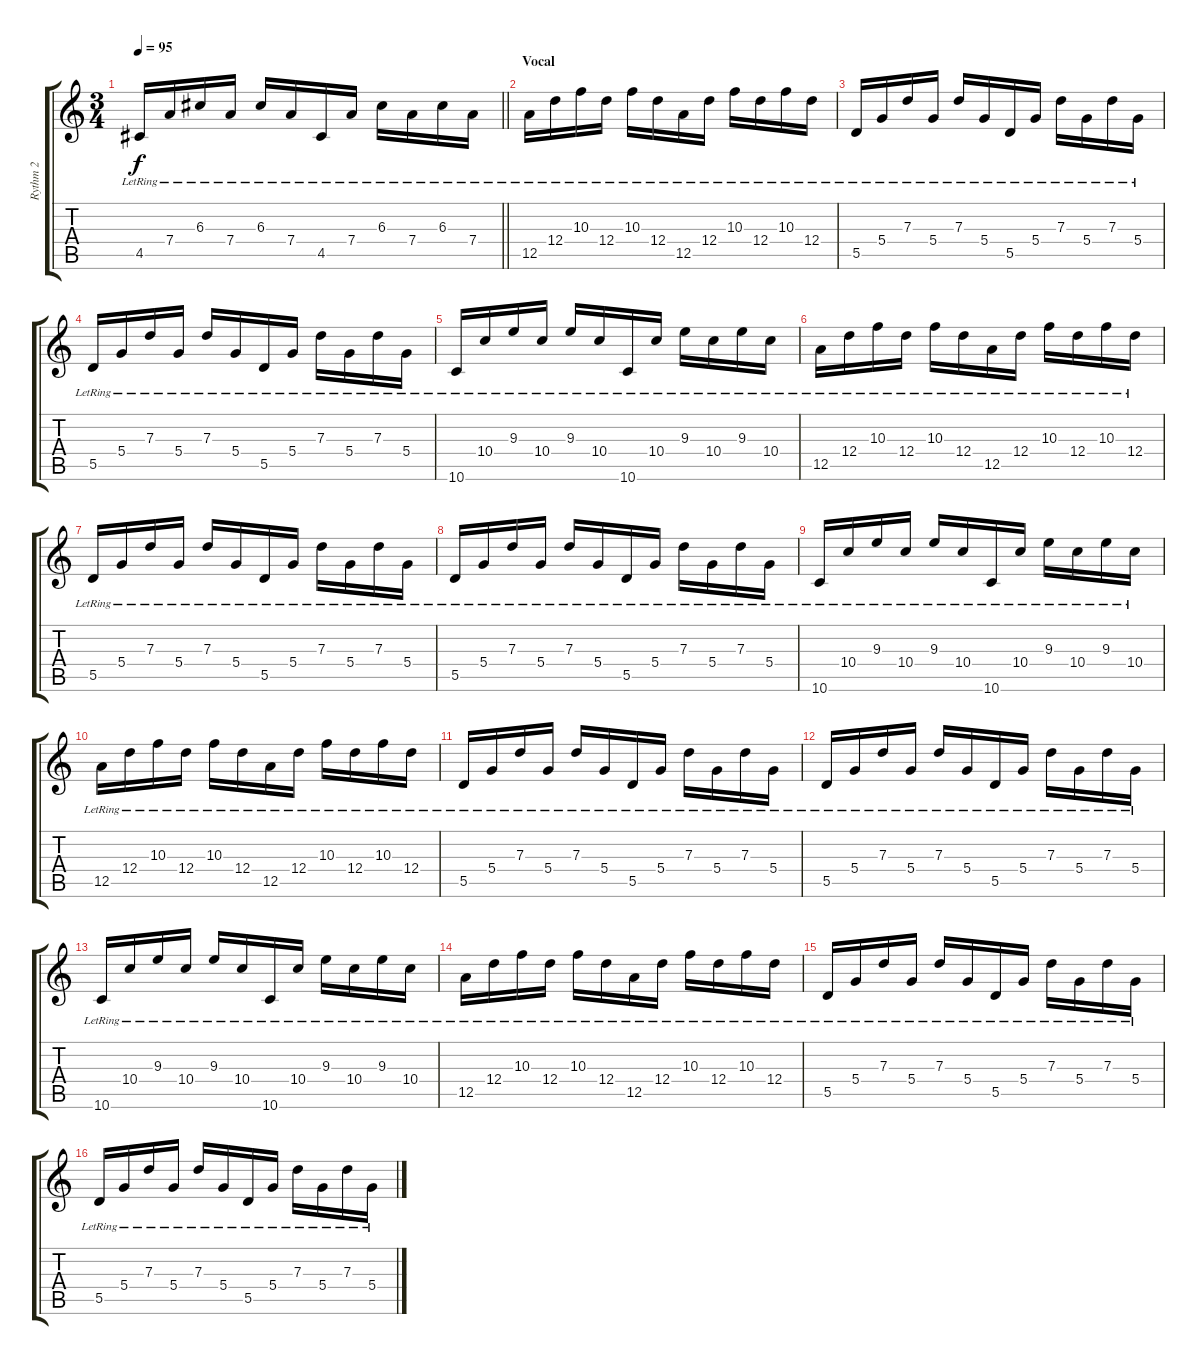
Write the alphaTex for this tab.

\track ("Rythm 2" "Rythm 2") {instrument distortionguitar}
\staff {score tabs}
\tuning (E4 B3 G3 D3 A2 D2) {hide}
\ts (3 4)
\tempo 95
\clef g2
\barLineRight lightlight
\ks c
4.5{lr}.16{dy f} 7.4{lr}.16 6.3{lr}.16 7.4{lr}.16 6.3{lr}.16 7.4{lr}.16 4.5{lr}.16 7.4{lr}.16 6.3{lr}.16 7.4{lr}.16 6.3{lr}.16 7.4{lr}.16 |
\section ("" "Vocal")
12.5{lr}.16 12.4{lr}.16 10.3{lr}.16 12.4{lr}.16 10.3{lr}.16 12.4{lr}.16 12.5{lr}.16 12.4{lr}.16 10.3{lr}.16 12.4{lr}.16 10.3{lr}.16 12.4{lr}.16 |
5.5{lr}.16 5.4{lr}.16 7.3{lr}.16 5.4{lr}.16 7.3{lr}.16 5.4{lr}.16 5.5{lr}.16 5.4{lr}.16 7.3{lr}.16 5.4{lr}.16 7.3{lr}.16 5.4{lr}.16 |
5.5{lr}.16 5.4{lr}.16 7.3{lr}.16 5.4{lr}.16 7.3{lr}.16 5.4{lr}.16 5.5{lr}.16 5.4{lr}.16 7.3{lr}.16 5.4{lr}.16 7.3{lr}.16 5.4{lr}.16 |
10.6{lr}.16 10.4{lr}.16 9.3{lr}.16 10.4{lr}.16 9.3{lr}.16 10.4{lr}.16 10.6{lr}.16 10.4{lr}.16 9.3{lr}.16 10.4{lr}.16 9.3{lr}.16 10.4{lr}.16 |
12.5{lr}.16 12.4{lr}.16 10.3{lr}.16 12.4{lr}.16 10.3{lr}.16 12.4{lr}.16 12.5{lr}.16 12.4{lr}.16 10.3{lr}.16 12.4{lr}.16 10.3{lr}.16 12.4{lr}.16 |
5.5{lr}.16 5.4{lr}.16 7.3{lr}.16 5.4{lr}.16 7.3{lr}.16 5.4{lr}.16 5.5{lr}.16 5.4{lr}.16 7.3{lr}.16 5.4{lr}.16 7.3{lr}.16 5.4{lr}.16 |
5.5{lr}.16 5.4{lr}.16 7.3{lr}.16 5.4{lr}.16 7.3{lr}.16 5.4{lr}.16 5.5{lr}.16 5.4{lr}.16 7.3{lr}.16 5.4{lr}.16 7.3{lr}.16 5.4{lr}.16 |
10.6{lr}.16 10.4{lr}.16 9.3{lr}.16 10.4{lr}.16 9.3{lr}.16 10.4{lr}.16 10.6{lr}.16 10.4{lr}.16 9.3{lr}.16 10.4{lr}.16 9.3{lr}.16 10.4{lr}.16 |
12.5{lr}.16 12.4{lr}.16 10.3{lr}.16 12.4{lr}.16 10.3{lr}.16 12.4{lr}.16 12.5{lr}.16 12.4{lr}.16 10.3{lr}.16 12.4{lr}.16 10.3{lr}.16 12.4{lr}.16 |
5.5{lr}.16 5.4{lr}.16 7.3{lr}.16 5.4{lr}.16 7.3{lr}.16 5.4{lr}.16 5.5{lr}.16 5.4{lr}.16 7.3{lr}.16 5.4{lr}.16 7.3{lr}.16 5.4{lr}.16 |
5.5{lr}.16 5.4{lr}.16 7.3{lr}.16 5.4{lr}.16 7.3{lr}.16 5.4{lr}.16 5.5{lr}.16 5.4{lr}.16 7.3{lr}.16 5.4{lr}.16 7.3{lr}.16 5.4{lr}.16 |
10.6{lr}.16 10.4{lr}.16 9.3{lr}.16 10.4{lr}.16 9.3{lr}.16 10.4{lr}.16 10.6{lr}.16 10.4{lr}.16 9.3{lr}.16 10.4{lr}.16 9.3{lr}.16 10.4{lr}.16 |
12.5{lr}.16 12.4{lr}.16 10.3{lr}.16 12.4{lr}.16 10.3{lr}.16 12.4{lr}.16 12.5{lr}.16 12.4{lr}.16 10.3{lr}.16 12.4{lr}.16 10.3{lr}.16 12.4{lr}.16 |
5.5{lr}.16 5.4{lr}.16 7.3{lr}.16 5.4{lr}.16 7.3{lr}.16 5.4{lr}.16 5.5{lr}.16 5.4{lr}.16 7.3{lr}.16 5.4{lr}.16 7.3{lr}.16 5.4{lr}.16 |
5.5{lr}.16 5.4{lr}.16 7.3{lr}.16 5.4{lr}.16 7.3{lr}.16 5.4{lr}.16 5.5{lr}.16 5.4{lr}.16 7.3{lr}.16 5.4{lr}.16 7.3{lr}.16 5.4{lr}.16
